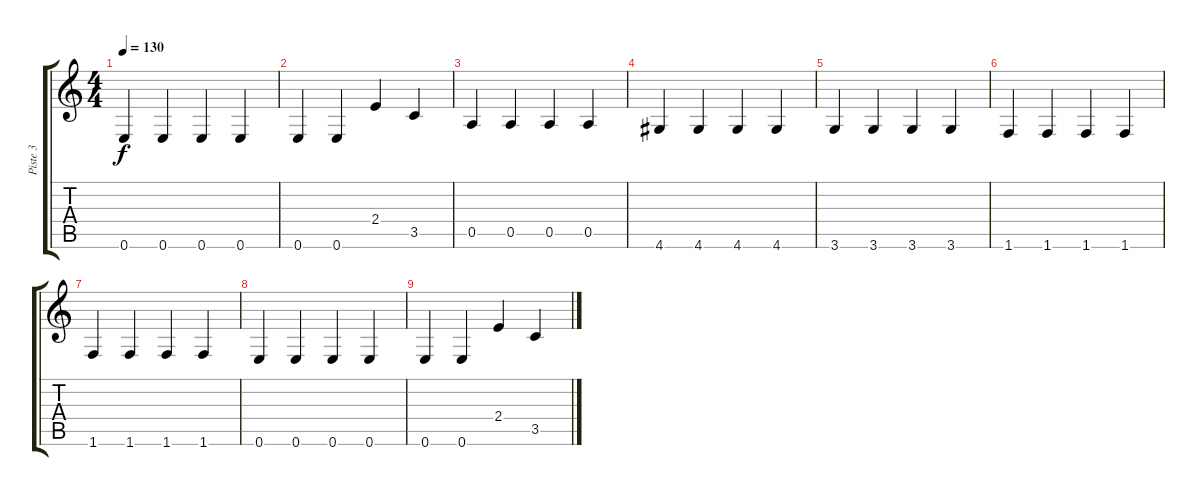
\track ("Piste 3" "Piste 3") {instrument acousticbass}
\staff {score tabs}
\tuning (E4 B3 G3 D3 A2 E2) {hide}
\ts (4 4)
\tempo 130
\clef g2
\ks c
0.6.4{dy f} 0.6.4 0.6.4 0.6.4 |
0.6.4 0.6.4 2.4.4 3.5.4 |
0.5.4 0.5.4 0.5.4 0.5.4 |
4.6.4 4.6.4 4.6.4 4.6.4 |
3.6.4 3.6.4 3.6.4 3.6.4 |
1.6.4 1.6.4 1.6.4 1.6.4 |
1.6.4 1.6.4 1.6.4 1.6.4 |
0.6.4 0.6.4 0.6.4 0.6.4 |
0.6.4 0.6.4 2.4.4 3.5.4
